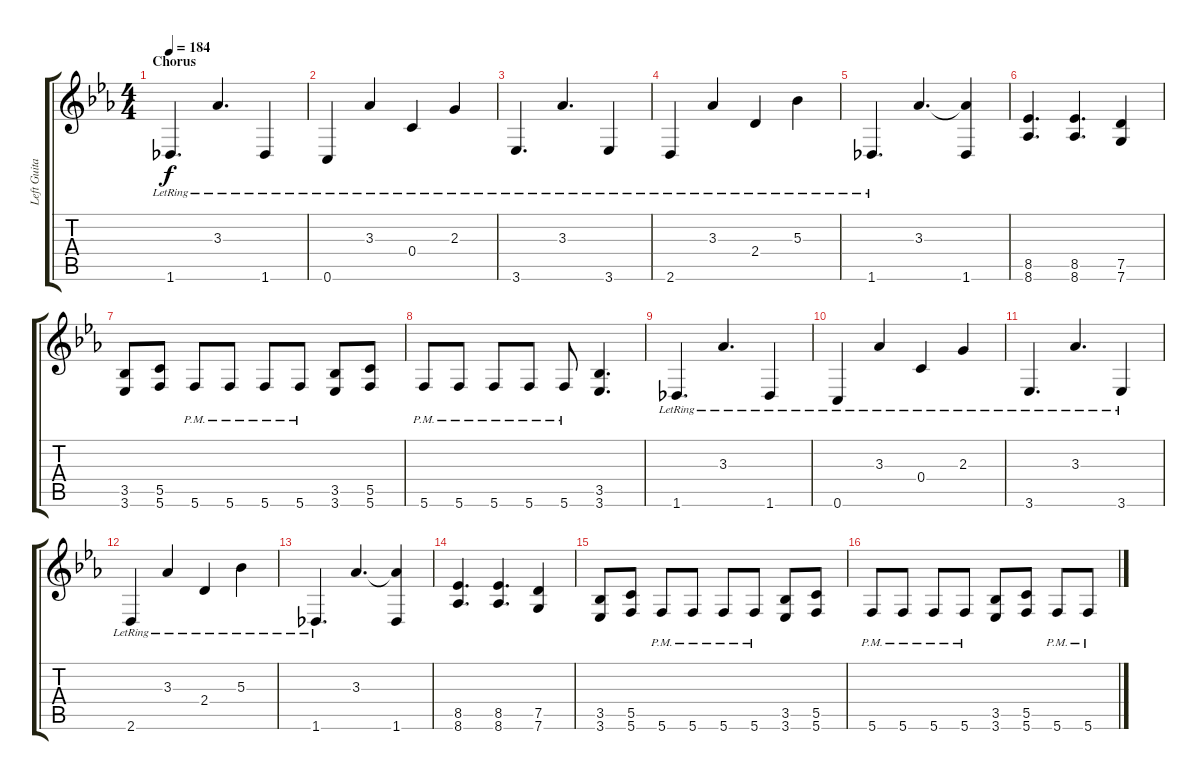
\track ("Left Guitar" "Left Guita") {instrument overdrivenguitar}
\staff {score tabs}
\tuning (D4 A3 F3 C3 G2 C2) {hide}
\ts (4 4)
\section ("" "Chorus")
\tempo 184
\clef g2
\ks eb
1.6{lr}.4{d dy f} 3.3{lr}.4{d} 1.6{lr}.4 |
0.6{lr}.4 3.3{lr}.4 0.4{lr}.4 2.3{lr}.4 |
3.6{lr}.4{d} 3.3{lr}.4{d} 3.6{lr}.4 |
2.6{lr}.4 3.3{lr}.4 2.4{lr}.4 5.3{lr}.4 |
1.6{lr}.4{d} 3.3.4{d} (3.3{t} 1.6).4 |
(8.5 8.6).4{d} (8.5 8.6).4{d} (7.5 7.6).4 |
(3.5 3.6).8 (5.5 5.6).8 5.6{pm}.8 5.6{pm}.8 5.6{pm}.8 5.6{pm}.8 (3.5 3.6).8 (5.5 5.6).8 |
5.6{pm}.8 5.6{pm}.8 5.6{pm}.8 5.6{pm}.8 5.6{pm}.8 (3.5 3.6).4{d} |
1.6{lr}.4{d} 3.3{lr}.4{d} 1.6{lr}.4 |
0.6{lr}.4 3.3{lr}.4 0.4{lr}.4 2.3{lr}.4 |
3.6{lr}.4{d} 3.3{lr}.4{d} 3.6{lr}.4 |
2.6{lr}.4 3.3{lr}.4 2.4{lr}.4 5.3{lr}.4 |
1.6{lr}.4{d} 3.3.4{d} (3.3{t} 1.6).4 |
(8.5 8.6).4{d} (8.5 8.6).4{d} (7.5 7.6).4 |
(3.5 3.6).8 (5.5 5.6).8 5.6{pm}.8 5.6{pm}.8 5.6{pm}.8 5.6{pm}.8 (3.5 3.6).8 (5.5 5.6).8 |
5.6{pm}.8 5.6{pm}.8 5.6{pm}.8 5.6{pm}.8 (3.5 3.6).8 (5.5 5.6).8 5.6{pm}.8 5.6{pm}.8
